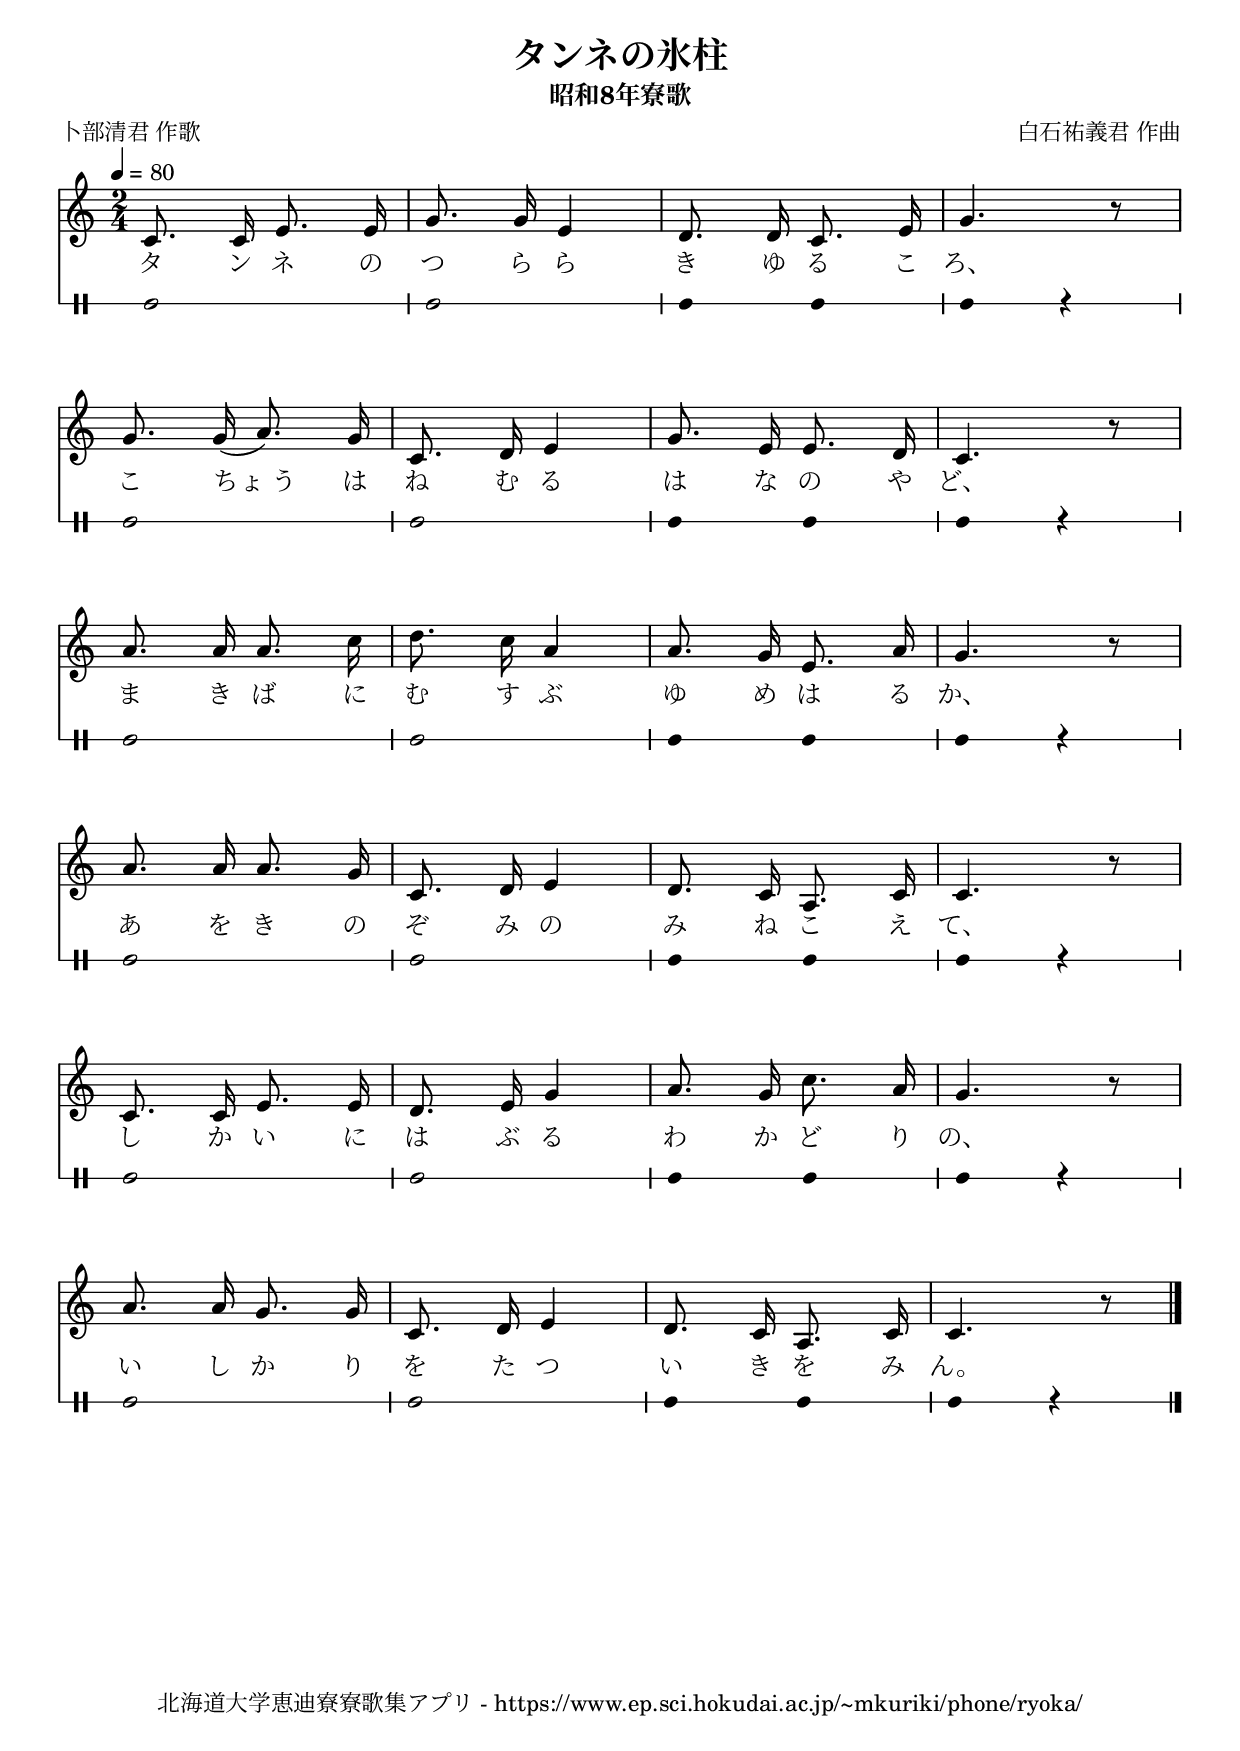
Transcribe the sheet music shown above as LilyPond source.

\version "2.18.2"

\paper {indent = 0}

\header {
  title = "タンネの氷柱"
  subtitle = "昭和8年寮歌"
  composer = "白石祐義君 作曲"
  poet = "卜部清君 作歌"
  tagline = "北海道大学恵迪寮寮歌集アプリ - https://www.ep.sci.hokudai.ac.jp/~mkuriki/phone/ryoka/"
}


melody = \relative c'{
  \tempo 4 = 80
  \autoBeamOff
  \numericTimeSignature
  \override BreathingSign.text = \markup { \musicglyph #"scripts.upedaltoe" } % ブレスの記号指定
  \key c \major  
  \time 2/4 
  c8. c16 e8. e16 | 
  g8. g16 e4 | 
  d8. d16 c8. e16 | 
  g4. r8 | \break
  g8. g16( a8.) g16 | 
  c,8. d16 e4 | 
  g8. e16 e8. d16 | 
  c4. r8 | \break
  a'8. a16 a8. c16 | 
  d8. c16 a4 | 
  a8. g16 e8. a16 | 
  g4. r8 | \break
  a8. a16 a8. g16 | 
  c,8. d16 e4 | 
  d8. c16 a8. c16 | 
  c4. r8 | \break
  c8. c16 e8. e16 | 
  d8. e16 g4 | 
  a8. g16 c8. a16 | 
  g4. r8 | \break
  a8. a16 g8. g16 | 
  c,8. d16 e4 | 
  d8. c16 a8. c16 | 
  c4. r8 
  \bar "|."|
}

text = \lyricmode {
  タ ン ネ の つ ら ら き ゆ る こ ろ、
  こ ちょ_う は ね む る は な の や ど、
  ま き ば に む す ぶ ゆ め は る か、
  あ を き の ぞ み の み ね こ え て、
  し か い に は ぶ る わ か ど り の、
  い し か り を た つ い き を み ん。
}

harmony = \chordmode {
}

drum = \drummode{
  bd2 bd |
  bd4 bd bd r |
  bd2 bd |
  bd4 bd bd r |
  bd2 bd |
  bd4 bd bd r |
  bd2 bd |
  bd4 bd bd r |
  bd2 bd |
  bd4 bd bd r |
  bd2 bd |
  bd4 bd bd r |
}

\score {
  <<
    % ギターコード
    %{
    \new ChordNames \with {midiInstrument = #"acoustic guitar (nylon)"}{
      \set chordChanges = ##t
      \harmony
    }
    %}
    
    % メロディーライン
    \new Voice = "one"{\melody}
    % 歌詞
    \new Lyrics \lyricsto "one" \text
    % 太鼓
    \new DrumStaff \with{
      \remove "Time_signature_engraver"
      drumStyleTable = #percussion-style
      \override StaffSymbol.line-count = #1
      \hide Stem
    }
    \drum
  >>

  \midi {}
  \layout {
  \context {
    \Score
    \remove "Bar_number_engraver"
  }
}
}
